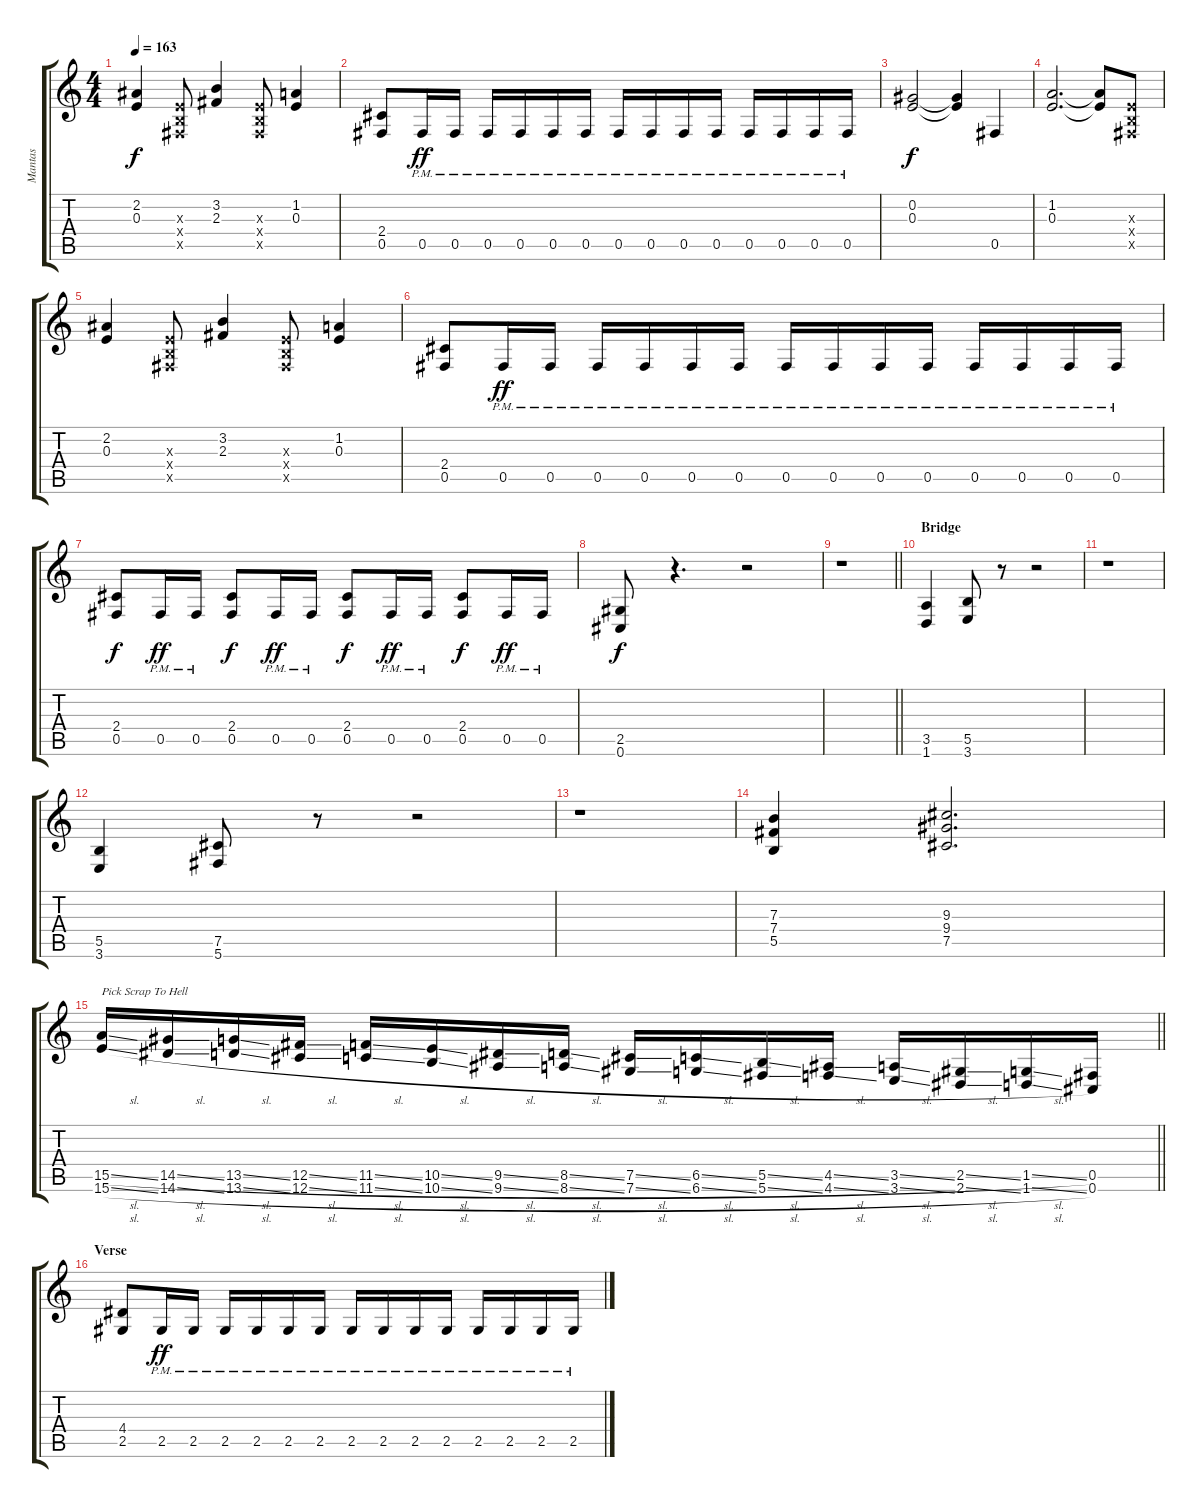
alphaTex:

\track ("Mantas" "Mantas") {instrument overdrivenguitar}
\staff {score tabs}
\tuning (Db4 Ab3 E3 B2 Gb2 Db2) {hide}
\ts (4 4)
\tempo 163
\clef g2
\ks c
(2.2 0.3).4{dy f} (0.3{x} 0.4{x} 0.5{x}).8 (3.2 2.3).4 (0.3{x} 0.4{x} 0.5{x}).8 (1.2 0.3).4 |
(2.4 0.5).8 0.5{pm}.16{dy ff} 0.5{pm}.16 0.5{pm}.16 0.5{pm}.16 0.5{pm}.16 0.5{pm}.16 0.5{pm}.16 0.5{pm}.16 0.5{pm}.16 0.5{pm}.16 0.5{pm}.16 0.5{pm}.16 0.5{pm}.16 0.5{pm}.16 |
(0.2 0.3).2{dy f} (0.2{t} 0.3{t}).4 0.5.4 |
(1.2 0.3).2{d} (1.2{t} 0.3{t}).8 (0.3{x} 0.4{x} 0.5{x}).8 |
(2.2 0.3).4 (0.3{x} 0.4{x} 0.5{x}).8 (3.2 2.3).4 (0.3{x} 0.4{x} 0.5{x}).8 (1.2 0.3).4 |
(2.4 0.5).8 0.5{pm}.16{dy ff} 0.5{pm}.16 0.5{pm}.16 0.5{pm}.16 0.5{pm}.16 0.5{pm}.16 0.5{pm}.16 0.5{pm}.16 0.5{pm}.16 0.5{pm}.16 0.5{pm}.16 0.5{pm}.16 0.5{pm}.16 0.5{pm}.16 |
(2.4 0.5).8{dy f} 0.5{pm}.16{dy ff} 0.5{pm}.16 (2.4 0.5).8{dy f} 0.5{pm}.16{dy ff} 0.5{pm}.16 (2.4 0.5).8{dy f} 0.5{pm}.16{dy ff} 0.5{pm}.16 (2.4 0.5).8{dy f} 0.5{pm}.16{dy ff} 0.5{pm}.16 |
(2.5 0.6).8{dy f} r.4{d} r.2 |
\barLineRight lightlight
r.1 |
\section ("" "Bridge")
(3.5 1.6).4 (5.5 3.6).8 r.8 r.2 |
r.1 |
(5.5 3.6).4 (7.5 5.6).8 r.8 r.2 |
r.1 |
(7.3 7.4 5.5).4 (9.3 9.4 7.5).2{d} |
\barLineRight lightlight
(15.5{sl} 15.6{sl}).16{txt "Pick Scrap To Hell"} (14.5{sl} 14.6{sl}).16 (13.5{sl} 13.6{sl}).16 (12.5{sl} 12.6{sl}).16 (11.5{sl} 11.6{sl}).16 (10.5{sl} 10.6{sl}).16 (9.5{sl} 9.6{sl}).16 (8.5{sl} 8.6{sl}).16 (7.5{sl} 7.6{sl}).16 (6.5{sl} 6.6{sl}).16 (5.5{sl} 5.6{sl}).16 (4.5{sl} 4.6{sl}).16 (3.5{sl} 3.6{sl}).16 (2.5{sl} 2.6{sl}).16 (1.5{sl} 1.6{sl}).16 (0.5 0.6).16 |
\section ("" "Verse")
(4.4 2.5).8 2.5{pm}.16{dy ff} 2.5{pm}.16 2.5{pm}.16 2.5{pm}.16 2.5{pm}.16 2.5{pm}.16 2.5{pm}.16 2.5{pm}.16 2.5{pm}.16 2.5{pm}.16 2.5{pm}.16 2.5{pm}.16 2.5{pm}.16 2.5{pm}.16
